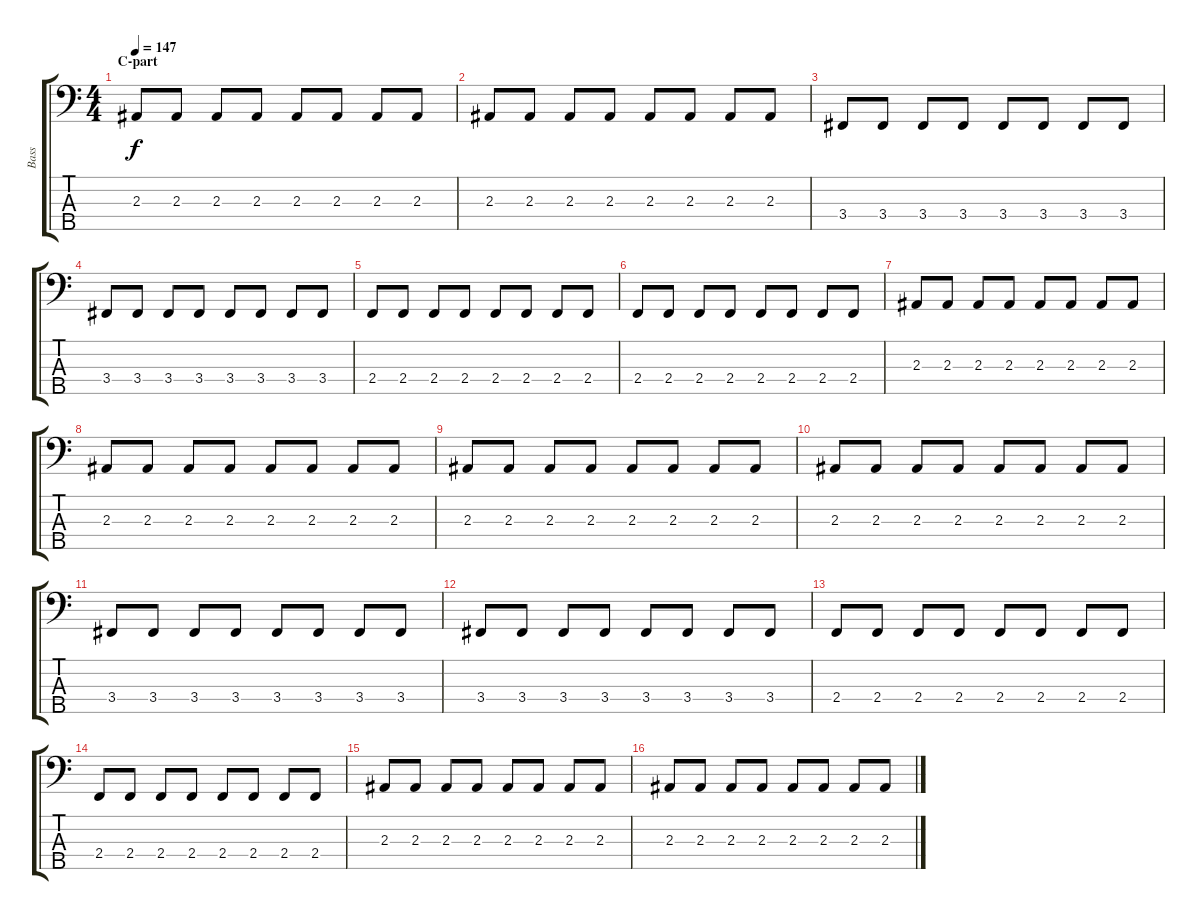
\track ("Bass" "Bass") {instrument electricbassfinger}
\staff {score tabs}
\tuning (Gb2 Db2 Ab1 Eb1 Bb0) {hide}
\ts (4 4)
\section ("" "C-part")
\tempo 147
\clef f4
\ks c
2.3.8{dy f} 2.3.8 2.3.8 2.3.8 2.3.8 2.3.8 2.3.8 2.3.8 |
2.3.8 2.3.8 2.3.8 2.3.8 2.3.8 2.3.8 2.3.8 2.3.8 |
3.4.8 3.4.8 3.4.8 3.4.8 3.4.8 3.4.8 3.4.8 3.4.8 |
3.4.8 3.4.8 3.4.8 3.4.8 3.4.8 3.4.8 3.4.8 3.4.8 |
2.4.8 2.4.8 2.4.8 2.4.8 2.4.8 2.4.8 2.4.8 2.4.8 |
2.4.8 2.4.8 2.4.8 2.4.8 2.4.8 2.4.8 2.4.8 2.4.8 |
2.3.8 2.3.8 2.3.8 2.3.8 2.3.8 2.3.8 2.3.8 2.3.8 |
2.3.8 2.3.8 2.3.8 2.3.8 2.3.8 2.3.8 2.3.8 2.3.8 |
2.3.8 2.3.8 2.3.8 2.3.8 2.3.8 2.3.8 2.3.8 2.3.8 |
2.3.8 2.3.8 2.3.8 2.3.8 2.3.8 2.3.8 2.3.8 2.3.8 |
3.4.8 3.4.8 3.4.8 3.4.8 3.4.8 3.4.8 3.4.8 3.4.8 |
3.4.8 3.4.8 3.4.8 3.4.8 3.4.8 3.4.8 3.4.8 3.4.8 |
2.4.8 2.4.8 2.4.8 2.4.8 2.4.8 2.4.8 2.4.8 2.4.8 |
2.4.8 2.4.8 2.4.8 2.4.8 2.4.8 2.4.8 2.4.8 2.4.8 |
2.3.8 2.3.8 2.3.8 2.3.8 2.3.8 2.3.8 2.3.8 2.3.8 |
2.3.8 2.3.8 2.3.8 2.3.8 2.3.8 2.3.8 2.3.8 2.3.8
